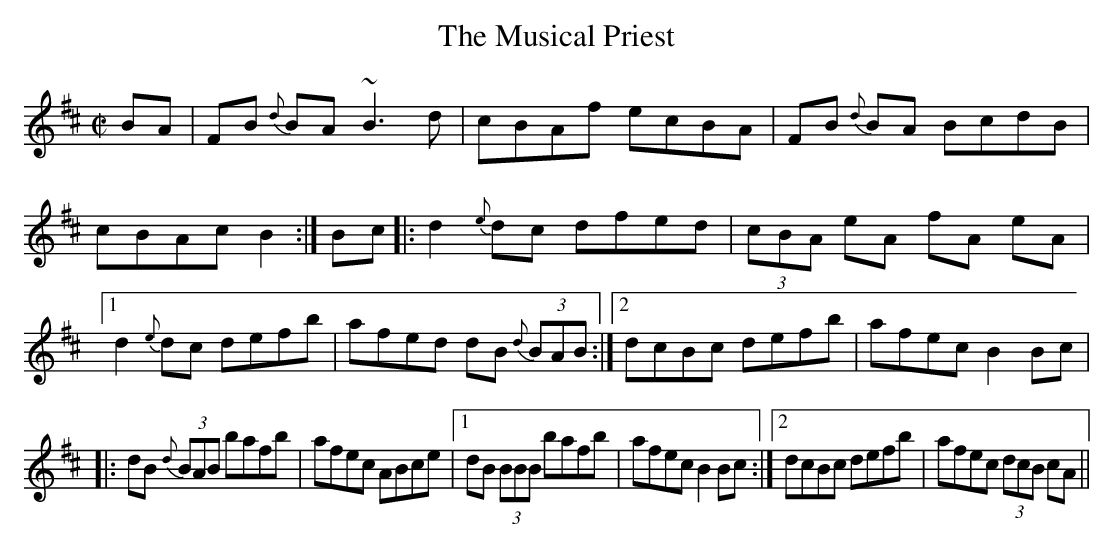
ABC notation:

X:1
T:Musical Priest, The
M:C|
K:D
BA|FB {d}BA ~B3d|cBAf ecBA|FB {d}BA BcdB|cBAc B2:| Bc |:\
d2 {e}dc dfed|(3cBA eA fA eA|1 d2 {e}dc defb|afed dB {d}(3BAB:|2\
dcBc defb|afec B2 Bc|
|:dB {d}(3BAB bafb|afec ABce|1 dB (3BBB bafb|afec B2 Bc:|2\
dcBc defb|afec (3dcB cA||
